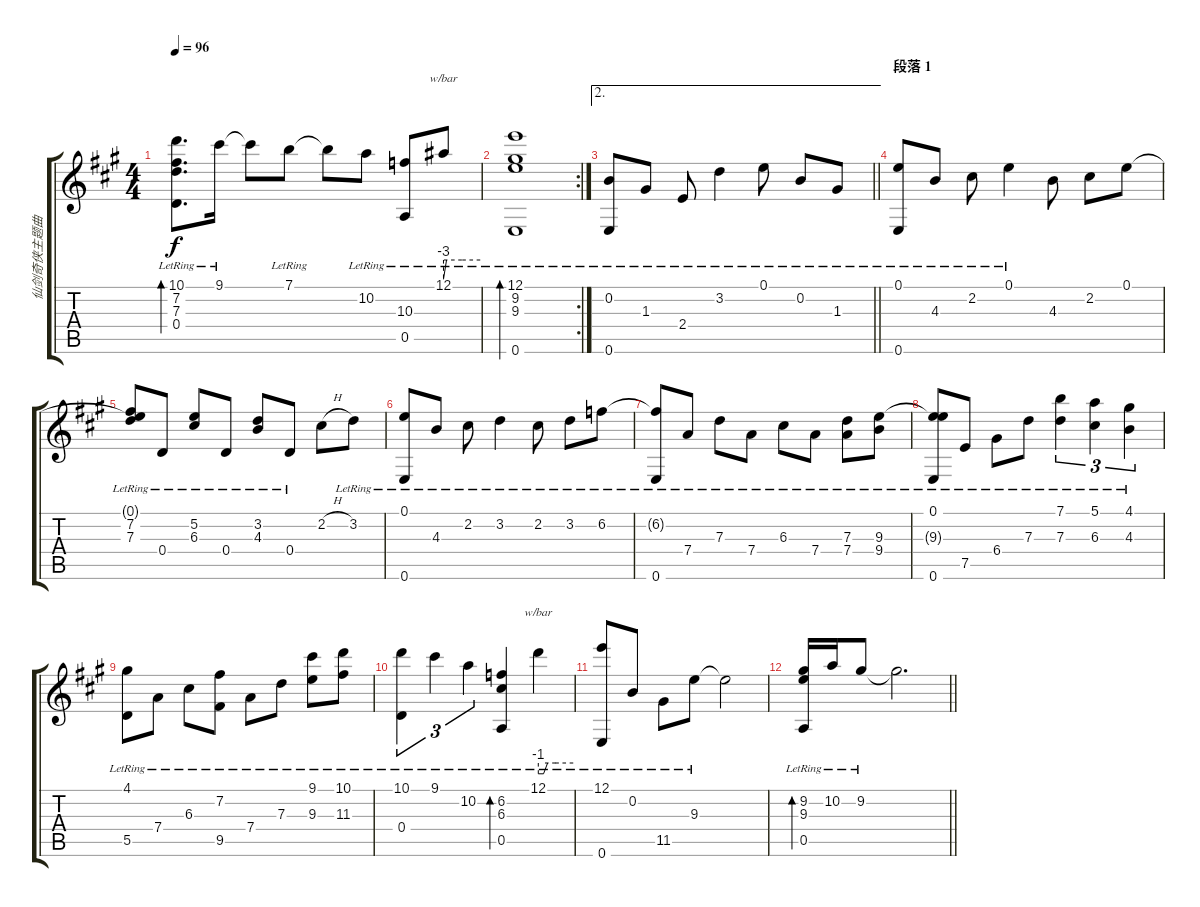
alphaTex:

\track ("仙剑奇侠主题曲" "仙剑奇侠主题曲") {instrument acousticguitarnylon}
\staff {score tabs}
\tuning (E4 B3 G3 D3 A2 E2) {hide}
\ts (4 4)
\tempo 96
\clef g2
\ks a
(10.1{lr} 7.2{lr} 7.3{lr} 0.4{lr}).8{d bd 240 dy f} 9.1{lr}.16 9.1{t}.8 7.1{lr}.8 7.1{t}.8 10.2{lr}.8 (10.3{lr} 0.5{lr}).8 12.1{lr}.8{tbe (custom default 0 -12 5 0 30 0 60 0)} |
\rc 2
(12.1{lr} 9.2{lr} 9.3{lr} 0.6{lr}).1{bd 240} |
\ae 2
\barLineRight lightlight
(0.2{lr} 0.6{lr}).8 1.3{lr}.8 2.4{lr}.8 3.2{lr}.4 0.1{lr}.8 0.2{lr}.8 1.3{lr}.8 |
\section ("" "段落 1")
(0.1{lr} 0.6{lr}).8 4.3{lr}.8 2.2{lr}.8 0.1{lr}.4 4.3.8 2.2.8 0.1.8 |
(0.1{t} 7.2{lr} 7.3{lr}).8 0.4{lr}.8 (5.2{lr} 6.3{lr}).8 0.4{lr}.8 (3.2{lr} 4.3{lr}).8 0.4{lr}.8 2.2{h}.8 3.2{lr}.8 |
(0.1{lr} 0.6{lr}).8 4.3{lr}.8 2.2{lr}.8 3.2{lr}.4 2.2{lr}.8 3.2{lr}.8 6.2{lr}.8 |
(6.2{t} 0.6{lr}).8 7.4{lr}.8 7.3{lr}.8 7.4{lr}.8 6.3{lr}.8 7.4{lr}.8 (7.3{lr} 7.4{lr}).8 (9.3{lr} 9.4{lr}).8 |
(0.1{lr} 9.3{t} 0.6{lr}).8 7.5{lr}.8 6.4{lr}.8 7.3{lr}.8 (7.1{lr} 7.3{lr}).4{tu (3 2)} (5.1{lr} 6.3{lr}).4{tu (3 2)} (4.1{lr} 4.3{lr}).4{tu (3 2)} |
(4.1{lr} 5.5{lr}).8 7.4{lr}.8 6.3{lr}.8 (7.2{lr} 9.5{lr}).8 7.4{lr}.8 7.3{lr}.8 (9.1{lr} 9.3{lr}).8 (10.1{lr} 11.3{lr}).8 |
(10.1{lr} 0.4{lr}).4{tu (3 2)} 9.1{lr}.4{tu (3 2)} 10.2{lr}.4{tu (3 2)} (6.2{lr} 6.3{lr} 0.5{lr}).4{bd 240} 12.1{lr}.4{tbe (custom default 0 -4 9 -4 16 0 30 0 60 0)} |
(12.1{lr} 0.6{lr}).8 0.2{lr}.8 11.5{lr}.8 9.3{lr}.8 9.3{t}.2 |
\barLineRight lightlight
(9.2{lr} 9.3{lr} 0.5{lr}).16{bd 240} 10.2{lr}.16 9.2{lr}.8 9.2{t}.2{d}
